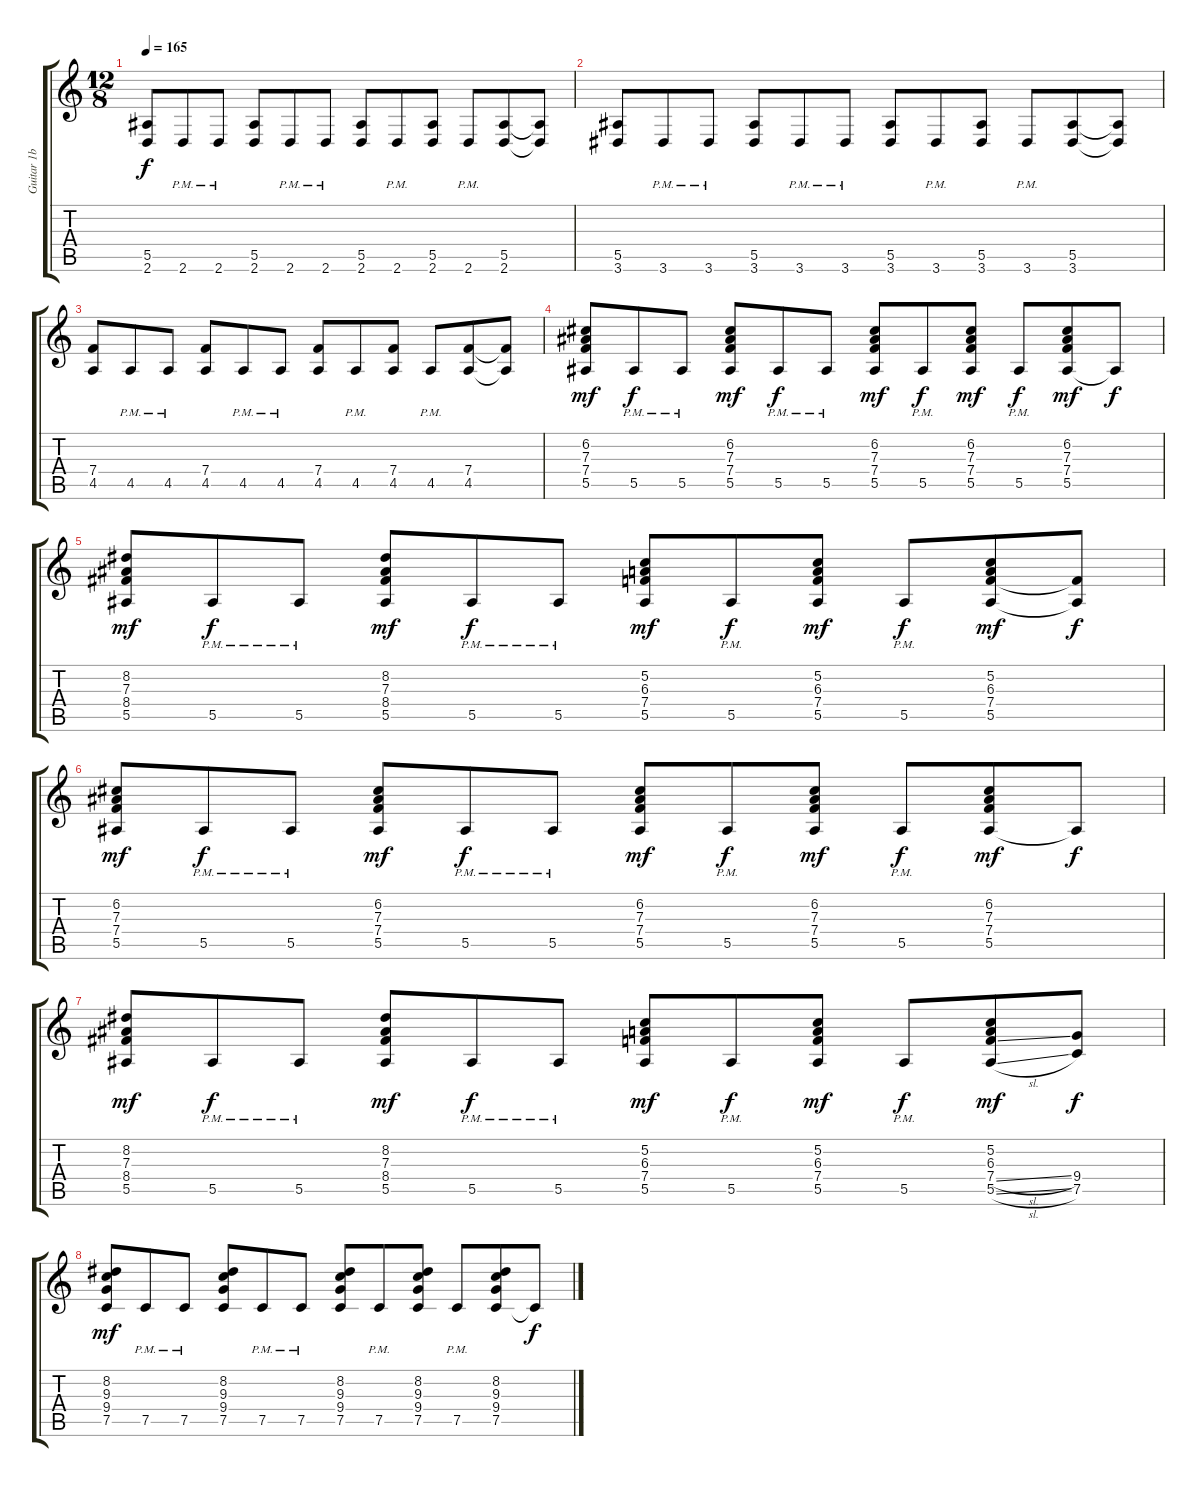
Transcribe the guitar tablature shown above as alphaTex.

\track ("Guitar 1b" "Guitar 1b") {instrument distortionguitar}
\staff {score tabs}
\tuning (C4 G3 Eb3 Bb2 F2 C2) {hide}
\ts (12 8)
\tempo 165
\clef g2
\ks c
(5.5 2.6).8{dy f} 2.6{pm}.8 2.6{pm}.8 (5.5 2.6).8 2.6{pm}.8 2.6{pm}.8 (5.5 2.6).8 2.6{pm}.8 (5.5 2.6).8 2.6{pm}.8 (5.5 2.6).8 (5.5{t} 2.6{t}).8 |
(5.5 3.6).8 3.6{pm}.8 3.6{pm}.8 (5.5 3.6).8 3.6{pm}.8 3.6{pm}.8 (5.5 3.6).8 3.6{pm}.8 (5.5 3.6).8 3.6{pm}.8 (5.5 3.6).8 (5.5{t} 3.6{t}).8 |
(7.4 4.5).8 4.5{pm}.8 4.5{pm}.8 (7.4 4.5).8 4.5{pm}.8 4.5{pm}.8 (7.4 4.5).8 4.5{pm}.8 (7.4 4.5).8 4.5{pm}.8 (7.4 4.5).8 (7.4{t} 4.5{t}).8 |
(6.2 7.3 7.4 5.5).8{dy mf} 5.5{pm}.8{dy f} 5.5{pm}.8 (6.2 7.3 7.4 5.5).8{dy mf} 5.5{pm}.8{dy f} 5.5{pm}.8 (6.2 7.3 7.4 5.5).8{dy mf} 5.5{pm}.8{dy f} (6.2 7.3 7.4 5.5).8{dy mf} 5.5{pm}.8{dy f} (6.2 7.3 7.4 5.5).8{dy mf} 5.5{t}.8{dy f} |
(8.2 7.3 8.4 5.5).8{dy mf} 5.5{pm}.8{dy f} 5.5{pm}.8 (8.2 7.3 8.4 5.5).8{dy mf} 5.5{pm}.8{dy f} 5.5{pm}.8 (5.2 6.3 7.4 5.5).8{dy mf} 5.5{pm}.8{dy f} (5.2 6.3 7.4 5.5).8{dy mf} 5.5{pm}.8{dy f} (5.2 6.3 7.4 5.5).8{dy mf} (7.4{t} 5.5{t}).8{dy f} |
(6.2 7.3 7.4 5.5).8{dy mf} 5.5{pm}.8{dy f} 5.5{pm}.8 (6.2 7.3 7.4 5.5).8{dy mf} 5.5{pm}.8{dy f} 5.5{pm}.8 (6.2 7.3 7.4 5.5).8{dy mf} 5.5{pm}.8{dy f} (6.2 7.3 7.4 5.5).8{dy mf} 5.5{pm}.8{dy f} (6.2 7.3 7.4 5.5).8{dy mf} 5.5{t}.8{dy f} |
(8.2 7.3 8.4 5.5).8{dy mf} 5.5{pm}.8{dy f} 5.5{pm}.8 (8.2 7.3 8.4 5.5).8{dy mf} 5.5{pm}.8{dy f} 5.5{pm}.8 (5.2 6.3 7.4 5.5).8{dy mf} 5.5{pm}.8{dy f} (5.2 6.3 7.4 5.5).8{dy mf} 5.5{pm}.8{dy f} (5.2 6.3 7.4{sl} 5.5{sl}).8{dy mf} (9.4 7.5).8{dy f} |
(8.2 9.3 9.4 7.5).8{dy mf} 7.5{pm}.8 7.5{pm}.8 (8.2 9.3 9.4 7.5).8 7.5{pm}.8 7.5{pm}.8 (8.2 9.3 9.4 7.5).8 7.5{pm}.8 (8.2 9.3 9.4 7.5).8 7.5{pm}.8 (8.2 9.3 9.4 7.5).8 7.5{t}.8{dy f}
